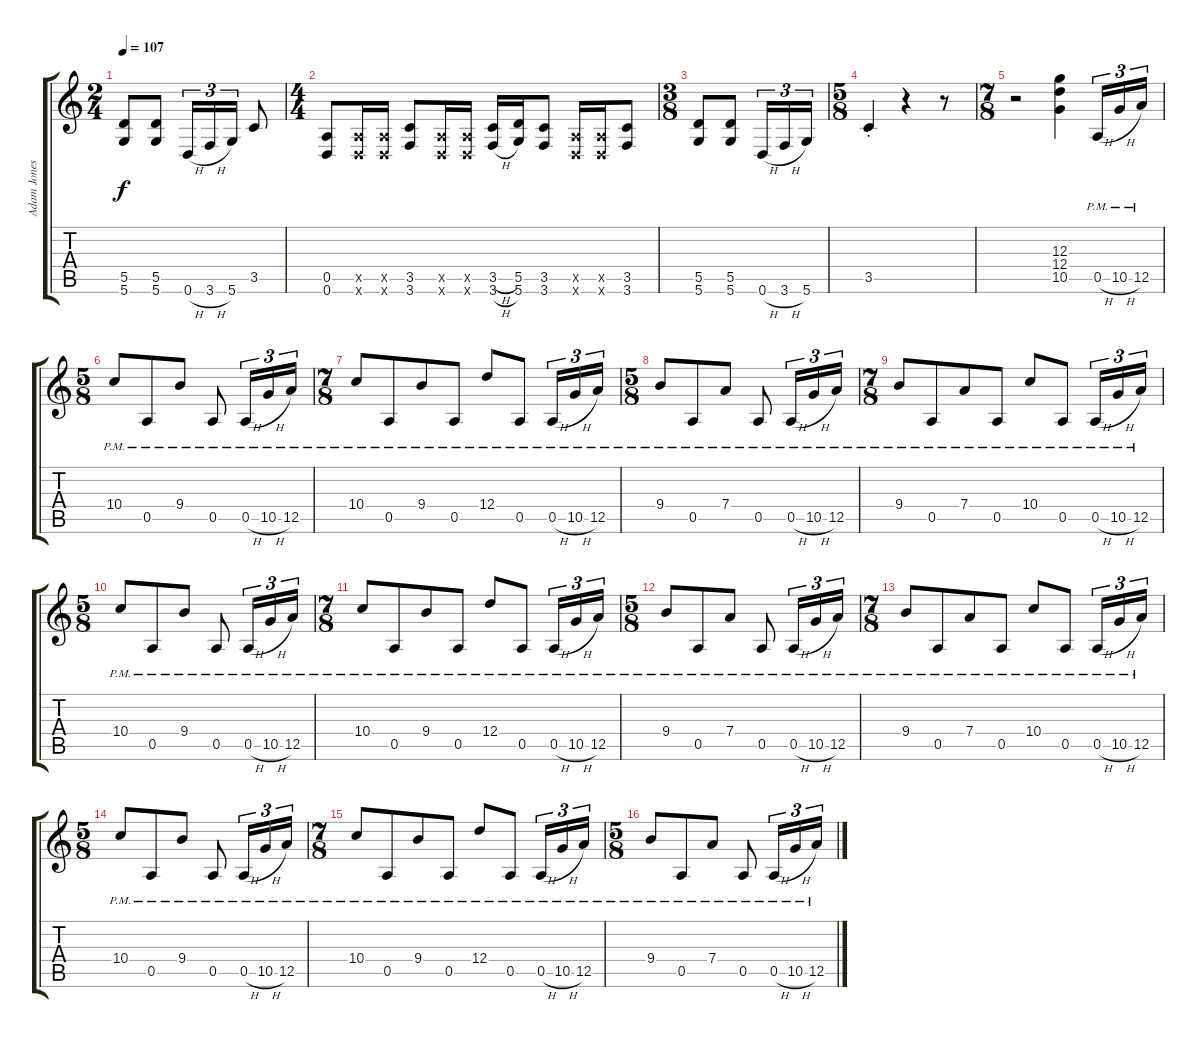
\track ("Adam Jones" "Adam Jones") {instrument distortionguitar}
\staff {score tabs}
\tuning (E4 B3 G3 D3 A2 D2) {hide}
\ts (2 4)
\tempo 107
\clef g2
\ks c
(5.5 5.6).8{dy f} (5.5 5.6).8 0.6{h}.16{tu (3 2)} 3.6{h}.16{tu (3 2)} 5.6.16{tu (3 2)} 3.5.8 |
\ts (4 4)
(0.5 0.6).8 (0.5{x} 0.6{x}).16 (0.5{x} 0.6{x}).16 (3.5 3.6).8 (0.5{x} 0.6{x}).16 (0.5{x} 0.6{x}).16 (3.5{h} 3.6{h}).16 (5.5 5.6).16 (3.5 3.6).8 (0.5{x} 0.6{x}).16 (0.5{x} 0.6{x}).16 (3.5 3.6).8 |
\ts (3 8)
(5.5 5.6).8 (5.5 5.6).8 0.6{h}.16{tu (3 2)} 3.6{h}.16{tu (3 2)} 5.6.16{tu (3 2)} |
\ts (5 8)
3.5{st}.4 r.4 r.8 |
\ts (7 8)
r.2 (12.3 12.4 10.5).4 0.5{h pm}.16{tu (3 2)} 10.5{h pm}.16{tu (3 2)} 12.5{pm}.16{tu (3 2)} |
\ts (5 8)
10.4{pm}.8 0.5{pm}.8 9.4{pm}.8 0.5{pm}.8 0.5{h pm}.16{tu (3 2)} 10.5{h pm}.16{tu (3 2)} 12.5{pm}.16{tu (3 2)} |
\ts (7 8)
10.4{pm}.8 0.5{pm}.8 9.4{pm}.8 0.5{pm}.8 12.4{pm}.8 0.5{pm}.8 0.5{h pm}.16{tu (3 2)} 10.5{h pm}.16{tu (3 2)} 12.5{pm}.16{tu (3 2)} |
\ts (5 8)
9.4{pm}.8 0.5{pm}.8 7.4{pm}.8 0.5{pm}.8 0.5{h pm}.16{tu (3 2)} 10.5{h pm}.16{tu (3 2)} 12.5{pm}.16{tu (3 2)} |
\ts (7 8)
9.4{pm}.8 0.5{pm}.8 7.4{pm}.8 0.5{pm}.8 10.4{pm}.8 0.5{pm}.8 0.5{h pm}.16{tu (3 2)} 10.5{h pm}.16{tu (3 2)} 12.5{pm}.16{tu (3 2)} |
\ts (5 8)
10.4{pm}.8 0.5{pm}.8 9.4{pm}.8 0.5{pm}.8 0.5{h pm}.16{tu (3 2)} 10.5{h pm}.16{tu (3 2)} 12.5{pm}.16{tu (3 2)} |
\ts (7 8)
10.4{pm}.8 0.5{pm}.8 9.4{pm}.8 0.5{pm}.8 12.4{pm}.8 0.5{pm}.8 0.5{h pm}.16{tu (3 2)} 10.5{h pm}.16{tu (3 2)} 12.5{pm}.16{tu (3 2)} |
\ts (5 8)
9.4{pm}.8 0.5{pm}.8 7.4{pm}.8 0.5{pm}.8 0.5{h pm}.16{tu (3 2)} 10.5{h pm}.16{tu (3 2)} 12.5{pm}.16{tu (3 2)} |
\ts (7 8)
9.4{pm}.8 0.5{pm}.8 7.4{pm}.8 0.5{pm}.8 10.4{pm}.8 0.5{pm}.8 0.5{h pm}.16{tu (3 2)} 10.5{h pm}.16{tu (3 2)} 12.5{pm}.16{tu (3 2)} |
\ts (5 8)
10.4{pm}.8 0.5{pm}.8 9.4{pm}.8 0.5{pm}.8 0.5{h pm}.16{tu (3 2)} 10.5{h pm}.16{tu (3 2)} 12.5{pm}.16{tu (3 2)} |
\ts (7 8)
10.4{pm}.8 0.5{pm}.8 9.4{pm}.8 0.5{pm}.8 12.4{pm}.8 0.5{pm}.8 0.5{h pm}.16{tu (3 2)} 10.5{h pm}.16{tu (3 2)} 12.5{pm}.16{tu (3 2)} |
\ts (5 8)
9.4{pm}.8 0.5{pm}.8 7.4{pm}.8 0.5{pm}.8 0.5{h pm}.16{tu (3 2)} 10.5{h pm}.16{tu (3 2)} 12.5{pm}.16{tu (3 2)}
